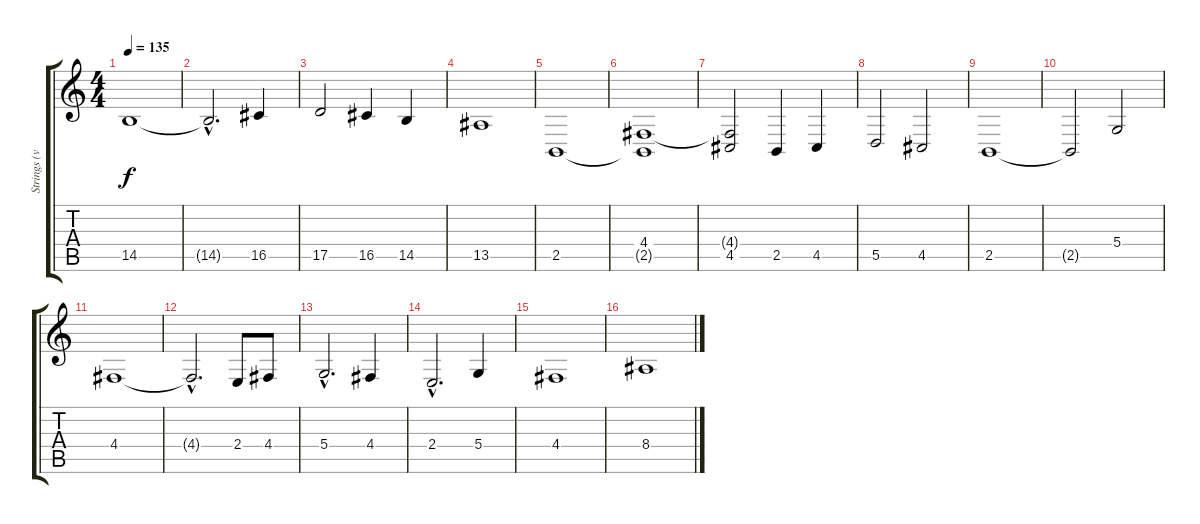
\track ("Strings (violin)" "Strings (v") {instrument violin}
\staff {score tabs}
\tuning (E4 B3 G3 D3 A2 E2) {hide}
\ts (4 4)
\tempo 135
\clef g2
\ks c
14.5.1{dy f} |
14.5{hac t}.2{d} 16.5.4 |
17.5.2 16.5.4 14.5.4 |
13.5.1 |
2.5.1 |
(4.4 2.5{t}).1 |
(4.4{t} 4.5).2 2.5.4 4.5.4 |
5.5.2 4.5.2 |
2.5.1 |
2.5{t}.2 5.4.2 |
4.4.1 |
4.4{hac t}.2{d} 2.4.8 4.4.8 |
5.4{hac}.2{d} 4.4.4 |
2.4{hac}.2{d} 5.4.4 |
4.4.1 |
8.4.1
